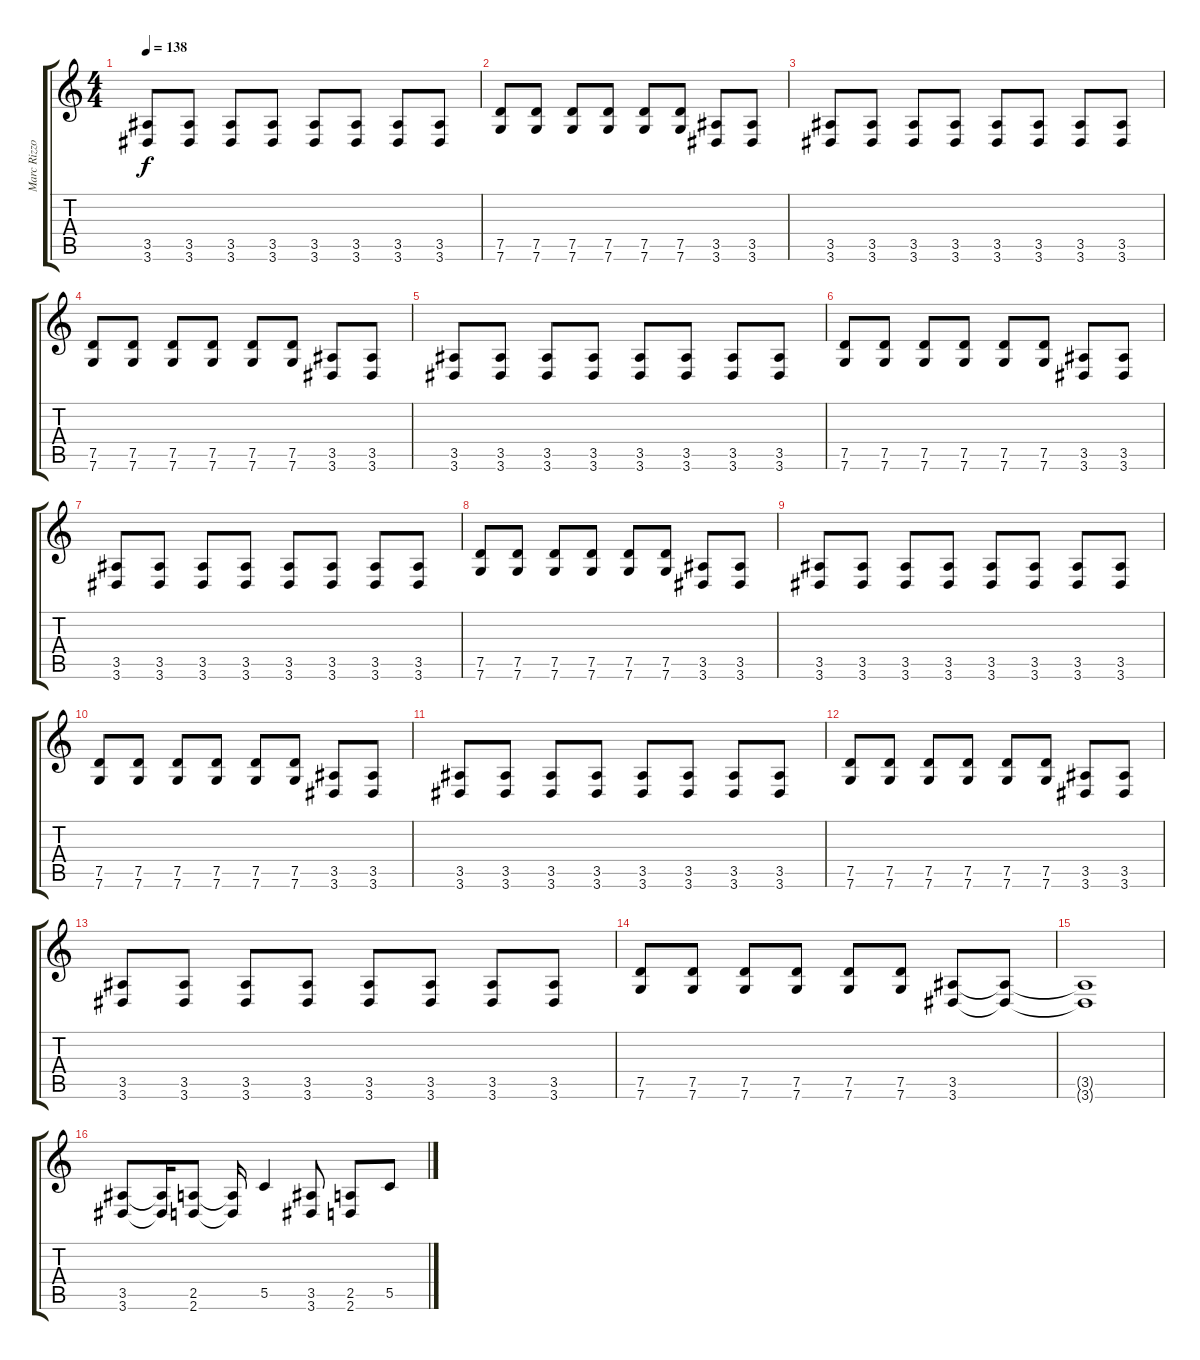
\track ("Marc Rizzo - Guitar" "Marc Rizzo") {instrument distortionguitar}
\staff {score tabs}
\tuning (D4 A3 F3 C3 G2 C2) {hide}
\ts (4 4)
\tempo 138
\clef g2
\ks c
(3.5 3.6).8{dy f} (3.5 3.6).8 (3.5 3.6).8 (3.5 3.6).8 (3.5 3.6).8 (3.5 3.6).8 (3.5 3.6).8 (3.5 3.6).8 |
(7.5 7.6).8 (7.5 7.6).8 (7.5 7.6).8 (7.5 7.6).8 (7.5 7.6).8 (7.5 7.6).8 (3.5 3.6).8 (3.5 3.6).8 |
(3.5 3.6).8 (3.5 3.6).8 (3.5 3.6).8 (3.5 3.6).8 (3.5 3.6).8 (3.5 3.6).8 (3.5 3.6).8 (3.5 3.6).8 |
(7.5 7.6).8 (7.5 7.6).8 (7.5 7.6).8 (7.5 7.6).8 (7.5 7.6).8 (7.5 7.6).8 (3.5 3.6).8 (3.5 3.6).8 |
(3.5 3.6).8 (3.5 3.6).8 (3.5 3.6).8 (3.5 3.6).8 (3.5 3.6).8 (3.5 3.6).8 (3.5 3.6).8 (3.5 3.6).8 |
(7.5 7.6).8 (7.5 7.6).8 (7.5 7.6).8 (7.5 7.6).8 (7.5 7.6).8 (7.5 7.6).8 (3.5 3.6).8 (3.5 3.6).8 |
(3.5 3.6).8 (3.5 3.6).8 (3.5 3.6).8 (3.5 3.6).8 (3.5 3.6).8 (3.5 3.6).8 (3.5 3.6).8 (3.5 3.6).8 |
(7.5 7.6).8 (7.5 7.6).8 (7.5 7.6).8 (7.5 7.6).8 (7.5 7.6).8 (7.5 7.6).8 (3.5 3.6).8 (3.5 3.6).8 |
(3.5 3.6).8 (3.5 3.6).8 (3.5 3.6).8 (3.5 3.6).8 (3.5 3.6).8 (3.5 3.6).8 (3.5 3.6).8 (3.5 3.6).8 |
(7.5 7.6).8 (7.5 7.6).8 (7.5 7.6).8 (7.5 7.6).8 (7.5 7.6).8 (7.5 7.6).8 (3.5 3.6).8 (3.5 3.6).8 |
(3.5 3.6).8 (3.5 3.6).8 (3.5 3.6).8 (3.5 3.6).8 (3.5 3.6).8 (3.5 3.6).8 (3.5 3.6).8 (3.5 3.6).8 |
(7.5 7.6).8 (7.5 7.6).8 (7.5 7.6).8 (7.5 7.6).8 (7.5 7.6).8 (7.5 7.6).8 (3.5 3.6).8 (3.5 3.6).8 |
(3.5 3.6).8 (3.5 3.6).8 (3.5 3.6).8 (3.5 3.6).8 (3.5 3.6).8 (3.5 3.6).8 (3.5 3.6).8 (3.5 3.6).8 |
(7.5 7.6).8 (7.5 7.6).8 (7.5 7.6).8 (7.5 7.6).8 (7.5 7.6).8 (7.5 7.6).8 (3.5 3.6).8 (3.5{t} 3.6{t}).8 |
(3.5{t} 3.6{t}).1 |
(3.5 3.6).8 (3.5{t} 3.6{t}).16 (2.5 2.6).8 (2.5{t} 2.6{t}).16 5.5.4 (3.5 3.6).8 (2.5 2.6).8 5.5.8
